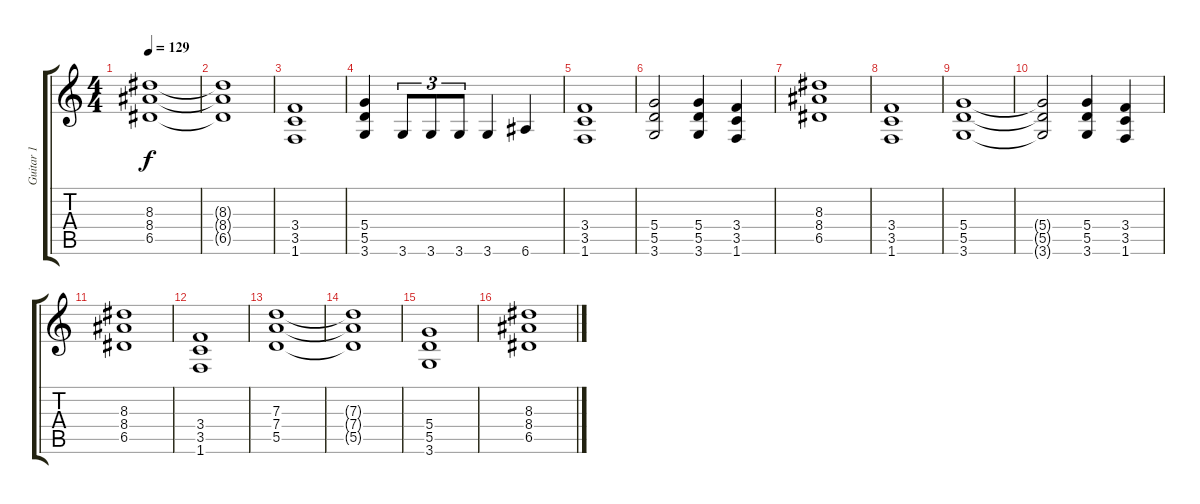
\track ("Guitar 1" "Guitar 1") {instrument overdrivenguitar}
\staff {score tabs}
\tuning (E4 B3 G3 D3 A2 E2) {hide}
\ts (4 4)
\tempo 129
\clef g2
\ks c
(8.3 8.4 6.5).1{dy f} |
(8.3{t} 8.4{t} 6.5{t}).1 |
(3.4 3.5 1.6).1 |
(5.4 5.5 3.6).4 3.6.8{tu (3 2)} 3.6.8{tu (3 2)} 3.6.8{tu (3 2)} 3.6.4 6.6.4 |
(3.4 3.5 1.6).1 |
(5.4 5.5 3.6).2 (5.4 5.5 3.6).4 (3.4 3.5 1.6).4 |
(8.3 8.4 6.5).1 |
(3.4 3.5 1.6).1 |
(5.4 5.5 3.6).1 |
(5.4{t} 5.5{t} 3.6{t}).2 (5.4 5.5 3.6).4 (3.4 3.5 1.6).4 |
(8.3 8.4 6.5).1 |
(3.4 3.5 1.6).1 |
(7.3 7.4 5.5).1 |
(7.3{t} 7.4{t} 5.5{t}).1 |
\section ("" "")
(5.4 5.5 3.6).1 |
(8.3 8.4 6.5).1
